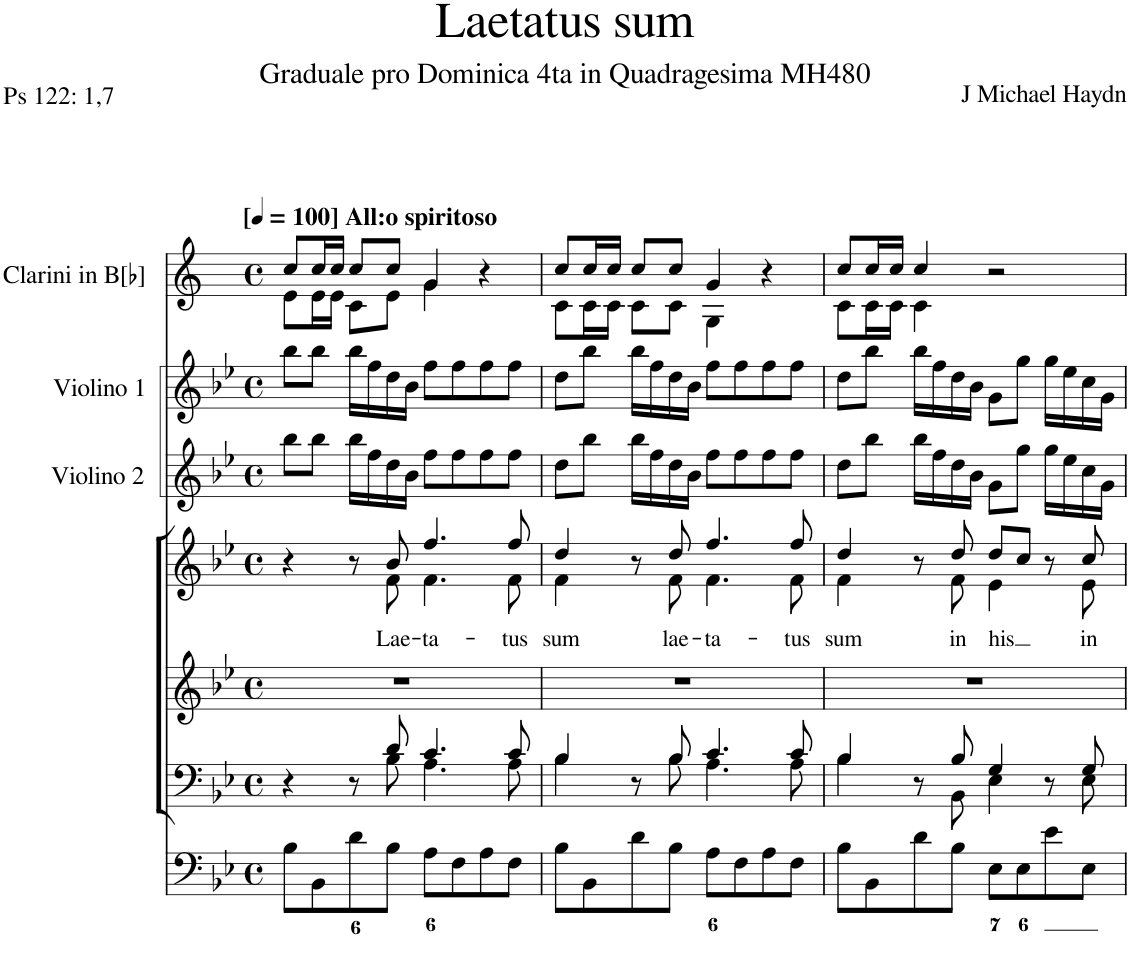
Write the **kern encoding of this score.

**kern	**kern	**kern	**kern	**text	**kern	**kern	**kern
*part7	*part6	*part5	*part4	*part4	*part3	*part2	*part1
*staff7	*staff6	*staff5	*staff4	*staff4	*staff3	*staff2	*staff1
*I"Organ	*I"Voice	*I"Alto	*I"Voice	*	*I"Violino 2	*I"Violino 1	*I"Clarini in B[b]
*	*	*	*	*	*I'Vln	*I'Vln	*
*clefF4	*clefF4	*clefG2	*clefG2	*	*clefG2	*clefG2	*clefG2
*	*	*	*	*	*	*	*Trd1c2
*k[b-e-]	*k[b-e-]	*k[b-e-]	*k[b-e-]	*	*k[b-e-]	*k[b-e-]	*k[]
*M4/4	*M4/4	*M4/4	*M4/4	*	*M4/4	*M4/4	*M4/4
*met(c)	*met(c)	*met(c)	*met(c)	*	*met(c)	*met(c)	*met(c)
*MM100	*MM100	*MM100	*MM100	*	*MM100	*MM100	*MM100
=1	=1	=1	=1	=1	=1	=1	=1
*	*^	*	*^	*	*	*	*^
!	!	!	!	!	!	!	!	!	!LO:TX:a:B:t=[	!
!	!	!	!	!	!	!	!	!	!LO:TX:a:B:t=] All&colon;o spiritoso	!
8B-\L	4r	4.ryy	1r	4r	4.ryy	.	8bb-\L	8bb-\L	8cc/L	8e\L
8BB-\	.	.	.	.	.	.	8bb-\J	8bb-\J	16cc/L	16e\L
.	.	.	.	.	.	.	.	.	16cc/JJ	16e\JJ
8d\	8r	.	.	8r	.	.	16bb-\LL	16bb-\LL	8cc/L	8c\L
.	.	.	.	.	.	.	16ff\	16ff\	.	.
!	!	!	!	!	!	!LO:LY:b	!	!	!	!
8B-\J	8d/	8B-\	.	8b-/	8f\	Lae-	16dd\	16dd\	8cc/J	8e\J
.	.	.	.	.	.	.	16b-\JJ	16b-\JJ	.	.
!	!	!	!	!	!	!LO:LY:b	!	!	!	!
8A\L	4.c/	4.A\	.	4.ff/	4.f\	-ta-	8ff\L	8ff\L	4g/	4g\
8F\	.	.	.	.	.	.	8ff\	8ff\	.	.
8A\	.	.	.	.	.	.	8ff\	8ff\	4r	4ryy
!	!	!	!	!	!	!LO:LY:b	!	!	!	!
8F\J	8c/	8A\	.	8ff/	8f\	-tus	8ff\J	8ff\J	.	.
=2	=2	=2	=2	=2	=2	=2	=2	=2	=2	=2
!	!	!	!	!	!	!LO:LY:b	!	!	!	!
8B-\L	4B-/	4B-\	1r	4dd/	4f\	sum	8dd\L	8dd\L	8cc/L	8c\L
8BB-\	.	.	.	.	.	.	8bb-\J	8bb-\J	16cc/L	16c\L
.	.	.	.	.	.	.	.	.	16cc/JJ	16c\JJ
8d\	8r	8ryy	.	8r	8ryy	.	16bb-\LL	16bb-\LL	8cc/L	8c\L
.	.	.	.	.	.	.	16ff\	16ff\	.	.
!	!	!	!	!	!	!LO:LY:b	!	!	!	!
8B-\J	8B-/	8B-\	.	8dd/	8f\	lae-	16dd\	16dd\	8cc/J	8c\J
.	.	.	.	.	.	.	16b-\JJ	16b-\JJ	.	.
!	!	!	!	!	!	!LO:LY:b	!	!	!	!
8A\L	4.c/	4.A\	.	4.ff/	4.f\	-ta-	8ff\L	8ff\L	4g/	4G\
8F\	.	.	.	.	.	.	8ff\	8ff\	.	.
8A\	.	.	.	.	.	.	8ff\	8ff\	4r	4ryy
!	!	!	!	!	!	!LO:LY:b	!	!	!	!
8F\J	8c/	8A\	.	8ff/	8f\	-tus	8ff\J	8ff\J	.	.
=3	=3	=3	=3	=3	=3	=3	=3	=3	=3	=3
!	!	!	!	!	!	!LO:LY:b	!	!	!	!
8B-\L	4B-/	4B-\	1r	4dd/	4f\	sum	8dd\L	8dd\L	8cc/L	8c\L
8BB-\	.	.	.	.	.	.	8bb-\J	8bb-\J	16cc/L	16c\L
.	.	.	.	.	.	.	.	.	16cc/JJ	16c\JJ
8d\	8r	8ryy	.	8r	8ryy	.	16bb-\LL	16bb-\LL	4cc/	4c\
.	.	.	.	.	.	.	16ff\	16ff\	.	.
!	!	!	!	!	!	!LO:LY:b	!	!	!	!
8B-\J	8B-/	8BB-\	.	8dd/	8f\	in	16dd\	16dd\	.	.
.	.	.	.	.	.	.	16b-\JJ	16b-\JJ	.	.
!	!	!	!	!	!	!LO:LY:b	!	!	!	!
8E-\L	4G/	4E-\	.	8dd/L	4e-\	his	8g\L	8g\L	2r	2ryy
8E-\	.	.	.	8cc/J	.	.	8gg\J	8gg\J	.	.
8e-\	8r	8ryy	.	8r	8ryy	.	16gg\LL	16gg\LL	.	.
.	.	.	.	.	.	.	16ee-\	16ee-\	.	.
!	!	!	!	!	!	!LO:LY:b	!	!	!	!
8E-\J	8G/	8E-\	.	8cc/	8e-\	in	16cc\	16cc\	.	.
.	.	.	.	.	.	.	16g\JJ	16g\JJ	.	.
*	*v	*v	*	*v	*v	*	*	*	*v	*v
=	=	=	=	=	=	=	=
*-	*-	*-	*-	*-	*-	*-	*-
